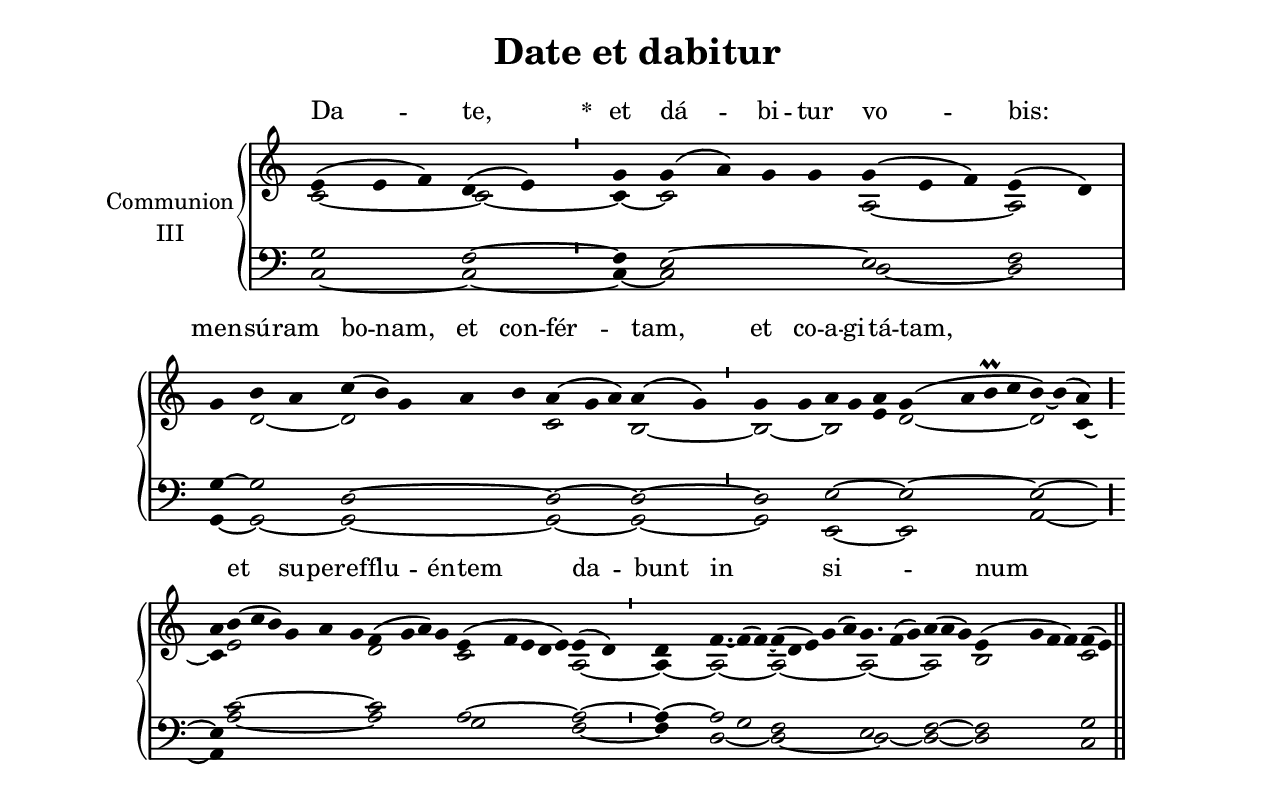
\version "2.18"
\include "gregorian.ly"
\include "noh2.ily"


%Page reference: page iii.408
%(volume.page)

global = {
 \key e \phrygian
 \cadenzaOn 
}

\header {
  title = \markup \center-column {"Date et dabitur" \vspace #1 }
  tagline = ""
  composer = ""
}

\paper {
 #(include-special-characters)
  oddHeaderMarkup = \markup \fill-line {
    \line {}
    \center-column {
      \on-the-fly #first-page     " "
      \on-the-fly #not-first-page "Date et dabitur"
    }
    \line { \on-the-fly #print-page-number-check-first \fromproperty #'page:page-number-string }
  }
  evenHeaderMarkup = \markup \fill-line {
    \line { \on-the-fly #print-page-number-check-first \fromproperty #'page:page-number-string }
    \center-column { "Date et dabitur" }
    \line {}
  }
}

chantText = \lyricmode {
Da -- te, 
\set stanza = " * " et dá -- bi -- tur vo -- bis: 
men -- sú -- ram bo -- nam, et con -- fér -- tam, et co -- a -- gi -- tá -- tam, _ 
et su -- per -- ef -- flu -- én -- tem da -- bunt in si -- _ _ _ num _ _ ve -- strum. }

chantMusic = {
\tieDown   e'4 ( e'4 f'4) d'4 ( e'4) \divisioMinima
 g'4 g'4 ( a'4) g'4 g'4 g'4 ( e'4 f'4) e'4 ( d'4) \divisioMaxima
 g'4 b'4 a'4 c''4 ( b'4) g'4 a'4 b'4 a'4 ( g'4 a'4) a'4 ( g'4) \divisioMinima
 g'4 g'4 a'4 g'4 a'4 g'4 ( a'4 b'\prall c''4 b'4) ~ b'4 ( a'4) \divisioMaior
 a'4 b'4 ( c''4 b'4) g'4 a'4 g'4 f'4 ( g'4 a'4) g'4 e'4 ( f'4 e'4 d'4 e'4) e'4 ( d'4) \divisioMinima
 d'4 f'4. ~ f'4 ( f'4) ~ f'4 ( d'4 e'4) g'4 ( a'4) g'4. f'4 ( g'4) a'4 ( a'4 g'4) e'4 ( g'4 f'4 f'4) f'4 ( e'4) \finalis

}

altoMusic = {
c'2*3/2 ~ c'2 ~ \divisioMinima
c'4 ~ c'2*4/2 a2*3/2 ~ a2 \divisioMaxima
r4 d'2 ~ d'2*5/2 c'2*3/2 b2 ~ \divisioMinima
b2 ~ b2 e'4 d'2*4/2 ~ d'2 c'4 ~ \divisioMaior
c'4 e'2*6/2 d'2*4/2 c'2*5/2 a2 ~ \divisioMinima
a4 ~ a2*7/4 ~ a2*5/2 ~ a2*7/4 ~ a2*3/2 b2*4/2 c'2 \finalis
}

tenorMusic = {
g2*3/2 f2 ~ \divisioMinima
f4 e2*4/2 ~ e2*3/2 f2 \divisioMaxima
g4 ~ g2 d2*5/2 ~ d2*3/2 ~ d2 ~ \divisioMinima
d2 e2*3/2 ~ e2*4/2 ~ e2*3/2 ~ \divisioMaior
e4 c'2*6/2 ~ c'2*4/2 a2*5/2 ~ a2 ~ \divisioMinima
a4 ~ a2*3/4 g2 f2*5/2 e2*7/4 f2*3/2 ~ f2*4/2 g2 \finalis
}

bassMusic = {
c2*3/2 ~ c2 ~ \divisioMinima
c4 ~ c2*4/2 d2*3/2 ~ d2 \divisioMaxima
g,4 ~ g,2 ~ g,2*5/2 ~ g,2*3/2 ~ g,2 ~ \divisioMinima
g,2 e,2*3/2 ~ e,2*4/2 a,2*3/2 ~ \divisioMaior
a,4 a2*6/2 ~ a2*4/2 g2*5/2 f2 ~ \divisioMinima
f4 d2*7/4 ~ d2*5/2 ~ d2*7/4 ~ d2*3/2 ~ d2*4/2 c2 \finalis
}

voiceLines = {
\voiceLineStyle


}

\score{
  <<
    \new GrandStaff <<
      \set GrandStaff.autoBeaming = ##f
      \set GrandStaff.instrumentName = \markup \center-column {
        "Communion"
        "III"
      }
      \new Staff = up <<
        \new Voice = "chant" {
          \voiceOne \global \chantMusic
        }
        \new Voice {
          \voiceTwo \global \altoMusic
        }
      >>

      \new Staff = down <<
        \clef bass
        \new Voice {
          \voiceOne \global \tenorMusic
        }
        \new Voice {
          \voiceTwo \global \bassMusic
        }
	\new Voice {
        \voiceThree \global \voiceLines
        }
      >>
    >>
    \new Lyrics \lyricsto chant {
      \chantText
    }
  >>
  \layout{
  }
  \midi{
    \tempo 4 = 125
  }
}
